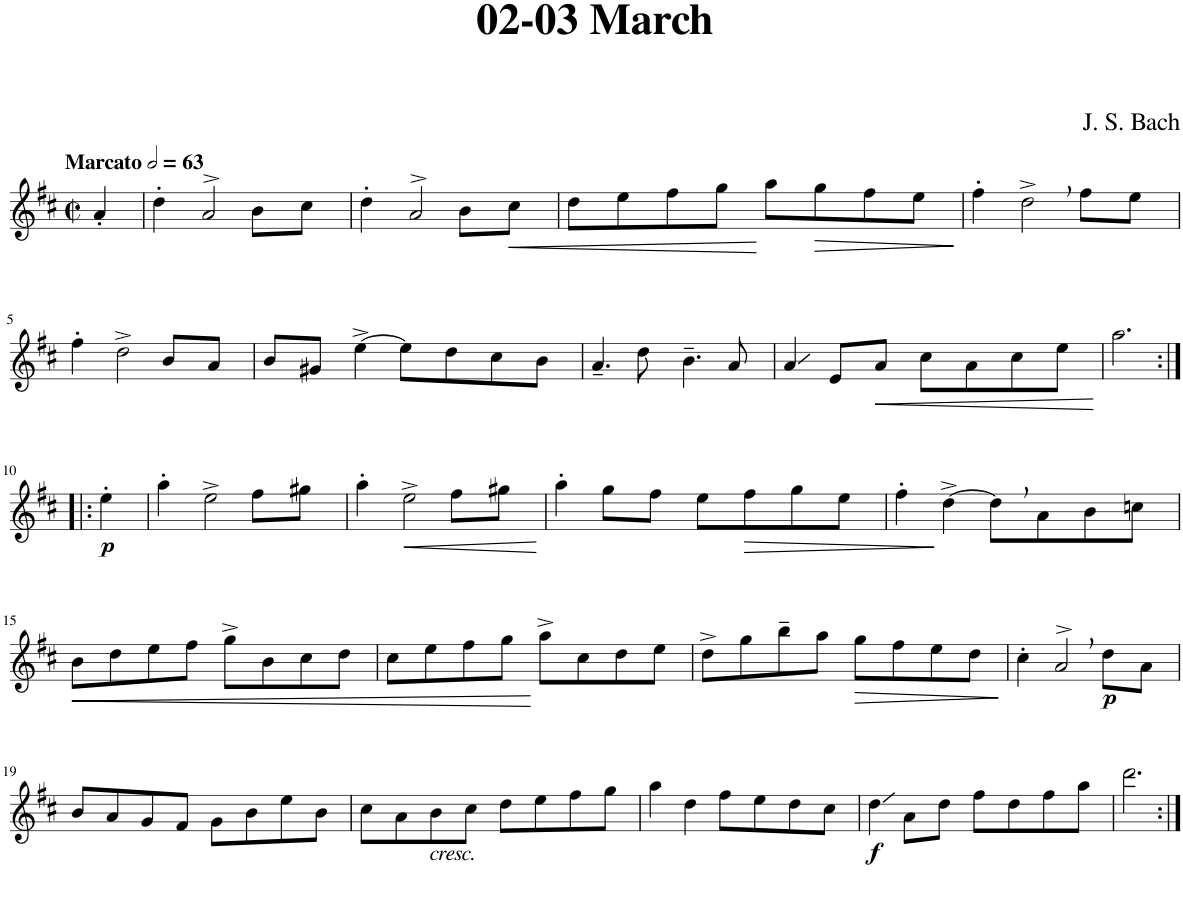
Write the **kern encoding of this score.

**kern	**dynam
*part1	*part1
*staff1	*staff1
*I"Flute	*
*I'Fl	*
*clefG2	*
*k[f#c#]	*
*M2/2	*
*met(c|)	*
*MM126	*
=	=
!LO:TX:a:B:t=Marcato	!
4a'/	.
=1	=1
4dd'\	.
2a^>/	.
8b\L	.
8cc#\J	.
=2	=2
4dd'\	.
2a^>/	.
8b\L	.
!	!LO:HP:b
8cc#\J	<
=3	=3
8dd\L	.
8ee\	.
8ff#\	.
8gg\J	.
8aa\L	[
!	!LO:HP:b
8gg\	>
8ff#\	.
8ee\J	.
.	]
=4	=4
4ff#'\	.
2dd^,\	.
8ff#\L	.
8ee\J	.
!!LO:LB:g=z
=5	=5
4ff#'\	.
2dd^\	.
8b/L	.
8a/J	.
=6	=6
8b/L	.
8g#X/J	.
[4ee^\	.
8ee\L]	.
8dd\	.
8cc#\	.
8b\J	.
=7	=7
4.a~/	.
8dd\	.
4.b~\	.
8a/	.
=8	=8
4a/	.
8e/L	.
!	!LO:HP:b
8a/J	<
8cc#\L	.
8a\	.
8cc#\	.
8ee\J	.
.	[
=9	=9
2.aa\	.
!!LO:LB:g=z
=10:|!|:	=10:|!|:
!	!LO:DY:b
4ee'\	p
=11	=11
4aa'\	.
2ee^\	.
8ff#\L	.
8gg#X\J	.
=12	=12
4aa'\	.
!	!LO:HP:b
2ee^\	<
8ff#\L	.
8gg#X\J	.
.	[
=13	=13
4aa'\	.
8gg\L	.
8ff#\J	.
8ee\L	.
!	!LO:HP:b
8ff#\	>
8gg\	.
8ee\J	.
=14	=14
4ff#'\	.
[4dd^\	]
8dd,\L]	.
8a\	.
8b\	.
8ccn\J	.
!!LO:LB:g=z
=15	=15
!	!LO:HP:b
8b\L	<
8dd\	.
8ee\	.
8ff#\J	.
8gg^\L	.
8b\	.
8cc#\	.
8dd\J	.
=16	=16
8cc#\L	.
8ee\	.
8ff#\	.
8gg\J	.
8aa^\L	[
8cc#\	.
8dd\	.
8ee\J	.
=17	=17
8dd^\L	.
8gg\	.
8bb~\	.
8aa\J	.
!	!LO:HP:b
8gg\L	>
8ff#\	.
8ee\	.
8dd\J	.
.	]
=18	=18
4cc#'\	.
2a^>,/	.
!	!LO:DY:b
8dd\L	p
8a\J	.
!!LO:LB:g=z
=19	=19
8b/L	.
8a/	.
8g/	.
8f#/J	.
8g\L	.
8b\	.
8ee\	.
8b\J	.
=20	=20
8cc#\L	.
8a\	.
!LO:TX:b:i:t=cresc.	!
8b\	.
8cc#\J	.
8dd\L	.
8ee\	.
8ff#\	.
8gg\J	.
=21	=21
4aa\	.
4dd\	.
8ff#\L	.
8ee\	.
8dd\	.
8cc#\J	.
=22	=22
!	!LO:DY:b
4dd\	f
8a\L	.
8dd\J	.
8ff#\L	.
8dd\	.
8ff#\	.
8aa\J	.
=23	=23
2.ddd\	.
=:|!	=:|!
*-	*-
